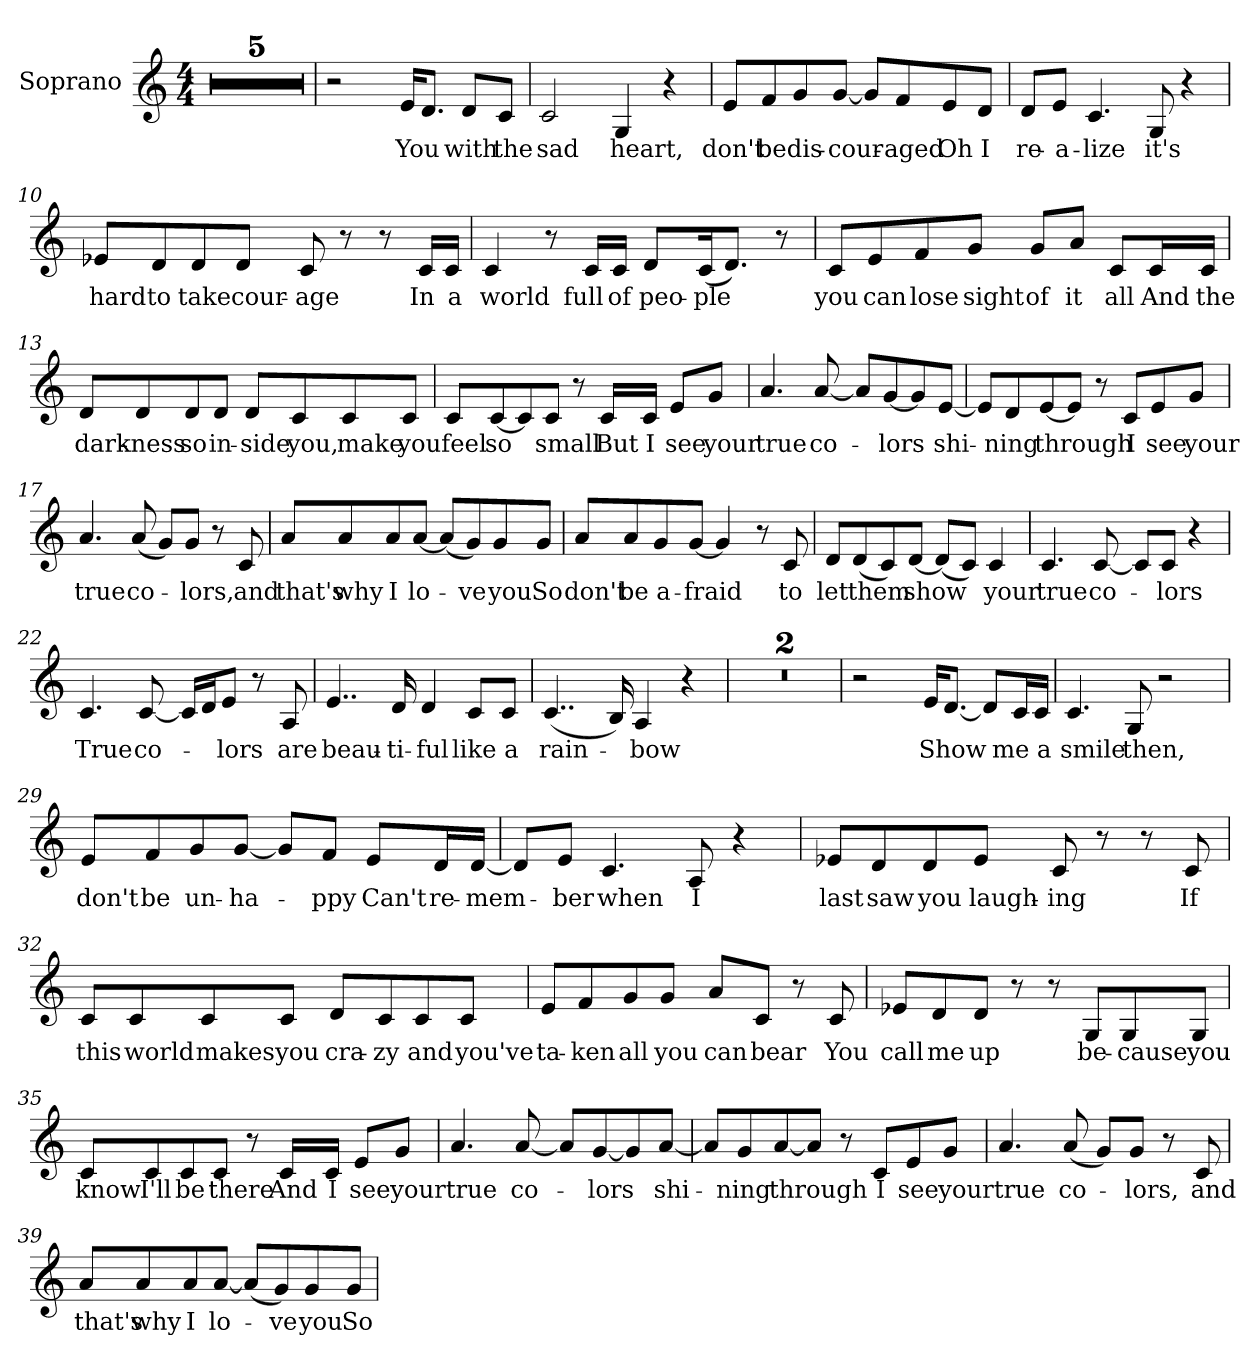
**kern	**text
*part1	*part1
*staff1	*staff1
*I"Soprano	*
*I'S.	*
*clefG2	*
*k[]	*
*M4/4	*
=1	=1
1r	.
=2	=2
1r	.
=3	=3
1r	.
=4	=4
1r	.
=5	=5
1r	.
=6	=6
2r	.
*MM85	*
!	!LO:LY:b
16e/KL	You
8.d/J	.
!	!LO:LY:b
8d/L	with
!	!LO:LY:b
8c/J	the
=7	=7
!	!LO:LY:b
2c/	sad
!	!LO:LY:b
4G/	heart,
4r	.
=8	=8
!	!LO:LY:b
8e/L	don't
!	!LO:LY:b
8f/	be
!	!LO:LY:b
8g/	dis-
!	!LO:LY:b
[8g/J	-cour-
8g/L]	.
!	!LO:LY:b
8f/	-aged
!	!LO:LY:b
8e/	Oh
!	!LO:LY:b
8d/J	I
!!LO:LB:g=z
=9	=9
!	!LO:LY:b
8d/L	re-
!	!LO:LY:b
8e/J	-a-
!	!LO:LY:b
4.c/	-lize
!	!LO:LY:b
8G/	it's
4r	.
=10	=10
!	!LO:LY:b
8e-X/L	hard
!	!LO:LY:b
8d/	to
!	!LO:LY:b
8d/	take
!	!LO:LY:b
8d/J	cour-
!	!LO:LY:b
8c/	-age
8r	.
8r	.
!	!LO:LY:b
16c/LL	In
!	!LO:LY:b
16c/JJ	a
=11	=11
!	!LO:LY:b
4c/	world
8r	.
!	!LO:LY:b
16c/LL	full
!	!LO:LY:b
16c/JJ	of
!	!LO:LY:b
8d/L	peo-
!	!LO:LY:b
(<16c/K	-ple
8.d/J)	.
8r	.
!!LO:LB:g=z
=12	=12
!	!LO:LY:b
8c/L	you
!	!LO:LY:b
8e/	can
!	!LO:LY:b
8f/	lose
!	!LO:LY:b
8g/J	sight
!	!LO:LY:b
8g/L	of
!	!LO:LY:b
8a/J	it
!	!LO:LY:b
8c/L	all
!	!LO:LY:b
16c/L	And
!	!LO:LY:b
16c/JJ	the
=13	=13
!	!LO:LY:b
8d/L	dark-
!	!LO:LY:b
8d/	-ness
!	!LO:LY:b
8d/	so
!	!LO:LY:b
8d/J	in-
!	!LO:LY:b
8d/L	-side
!	!LO:LY:b
8c/	you,
!	!LO:LY:b
8c/	make
!	!LO:LY:b
8c/J	you
!!LO:LB:g=z
=14	=14
!	!LO:LY:b
8c/L	feel
!	!LO:LY:b
[8c/	so
8c/]	.
!	!LO:LY:b
8c/J	small
8r	.
!	!LO:LY:b
16c/LL	But
!	!LO:LY:b
16c/JJ	I
!	!LO:LY:b
8e/L	see
!	!LO:LY:b
8g/J	your
=15	=15
!	!LO:LY:b
4.a/	true
!	!LO:LY:b
[8a/	co-
8a/L]	.
!	!LO:LY:b
[8g/	-lors
8g/]	.
!	!LO:LY:b
[8e/J	shi-
=16	=16
8e/L]	.
!	!LO:LY:b
8d/	-ning
!	!LO:LY:b
[8e/	through
8e/J]	.
8r	.
!	!LO:LY:b
8c/L	I
!	!LO:LY:b
8e/	see
!	!LO:LY:b
8g/J	your
!!LO:LB:g=z
=17	=17
!	!LO:LY:b
4.a/	true
!	!LO:LY:b
(<8a/	co-
8g/L)	.
!	!LO:LY:b
8g/J	-lors,
8r	.
!	!LO:LY:b
8c/	and
=18	=18
!	!LO:LY:b
8a/L	that's
!	!LO:LY:b
8a/	why
!	!LO:LY:b
8a/	I
!	!LO:LY:b
[8a/J	lo-
(<8a/L]	.
!	!LO:LY:b
8g/)	-ve
!	!LO:LY:b
8g/	you
!	!LO:LY:b
8g/J	So
=19	=19
!	!LO:LY:b
8a/L	don't
!	!LO:LY:b
8a/	be
!	!LO:LY:b
8g/	a-
!	!LO:LY:b
[8g/J	-fraid
4g/]	.
8r	.
!	!LO:LY:b
8c/	to
!!LO:LB:g=z
=20	=20
!	!LO:LY:b
8d/L	let
!	!LO:LY:b
(<8d/	them
8c/)	.
!	!LO:LY:b
[8d/J	show
(<8d/L]	.
8c/J)	.
!	!LO:LY:b
4c/	your
=21	=21
!	!LO:LY:b
4.c/	true
!	!LO:LY:b
[8c/	co-
8c/L]	.
!	!LO:LY:b
8c/J	-lors
4r	.
=22	=22
!	!LO:LY:b
4.c/	True
!	!LO:LY:b
[8c/	co-
16c/LL]	.
16d/J	.
!	!LO:LY:b
8e/J	-lors
8r	.
!	!LO:LY:b
8A/	are
=23	=23
!	!LO:LY:b
4..e/	beau-
!	!LO:LY:b
16d/	-ti-
!	!LO:LY:b
4d/	-ful
!	!LO:LY:b
8c/L	like
!	!LO:LY:b
8c/J	a
=24	=24
!	!LO:LY:b
(<4..c/	rain-
16B/)	.
!	!LO:LY:b
4A/	-bow
4r	.
!!LO:LB:g=z
=25	=25
1r	.
=26	=26
1r	.
=27	=27
2r	.
!	!LO:LY:b
16e/KL	Show
[8.d/J	.
8d/L]	.
!	!LO:LY:b
16c/L	me
!	!LO:LY:b
16c/JJ	a
=28	=28
!	!LO:LY:b
4.c/	smile
!	!LO:LY:b
8G/	then,
2r	.
=29	=29
!	!LO:LY:b
8e/L	don't
!	!LO:LY:b
8f/	be
!	!LO:LY:b
8g/	un-
!	!LO:LY:b
[8g/J	-ha-
8g/L]	.
!	!LO:LY:b
8f/J	-ppy
!	!LO:LY:b
8e/L	Can't
!	!LO:LY:b
16d/L	re-
!	!LO:LY:b
[16d/JJ	-mem-
=30	=30
8d/L]	.
!	!LO:LY:b
8e/J	-ber
!	!LO:LY:b
4.c/	when
!	!LO:LY:b
8A/	I
4r	.
!!LO:LB:g=z
=31	=31
!	!LO:LY:b
8e-X/L	last
!	!LO:LY:b
8d/	saw
!	!LO:LY:b
8d/	you
!	!LO:LY:b
8e-/J	laugh-
!	!LO:LY:b
8c/	-ing
8r	.
8r	.
!	!LO:LY:b
8c/	If
=32	=32
!	!LO:LY:b
8c/L	this
!	!LO:LY:b
8c/	world
!	!LO:LY:b
8c/	makes
!	!LO:LY:b
8c/J	you
!	!LO:LY:b
8d/L	cra-
!	!LO:LY:b
8c/	-zy
!	!LO:LY:b
8c/	and
!	!LO:LY:b
8c/J	you've
!!LO:PB:g=z
=33	=33
!	!LO:LY:b
8e/L	ta-
!	!LO:LY:b
8f/	-ken
!	!LO:LY:b
8g/	all
!	!LO:LY:b
8g/J	you
!	!LO:LY:b
8a/L	can
!	!LO:LY:b
8c/J	bear
8r	.
!	!LO:LY:b
8c/	You
=34	=34
!	!LO:LY:b
8e-X/L	call
!	!LO:LY:b
8d/	me
!	!LO:LY:b
8d/J	up
8r	.
8r	.
!	!LO:LY:b
8G/L	be-
!	!LO:LY:b
8G/	-cause
!	!LO:LY:b
8G/J	you
!!LO:LB:g=z
=35	=35
!	!LO:LY:b
8c/L	know
!	!LO:LY:b
8c/	I'll
!	!LO:LY:b
8c/	be
!	!LO:LY:b
8c/J	there
8r	.
!	!LO:LY:b
16c/LL	And
!	!LO:LY:b
16c/JJ	I
!	!LO:LY:b
8e/L	see
!	!LO:LY:b
8g/J	your
=36	=36
!	!LO:LY:b
4.a/	true
!	!LO:LY:b
[8a/	co-
8a/L]	.
!	!LO:LY:b
[8g/	-lors
8g/]	.
!	!LO:LY:b
[8a/J	shi-
=37	=37
8a/L]	.
!	!LO:LY:b
8g/	-ning
!	!LO:LY:b
[8a/	through
8a/J]	.
8r	.
!	!LO:LY:b
8c/L	I
!	!LO:LY:b
8e/	see
!	!LO:LY:b
8g/J	your
!!LO:LB:g=z
=38	=38
!	!LO:LY:b
4.a/	true
!	!LO:LY:b
(<8a/	co-
8g/L)	.
!	!LO:LY:b
8g/J	-lors,
8r	.
!	!LO:LY:b
8c/	and
=39	=39
!	!LO:LY:b
8a/L	that's
!	!LO:LY:b
8a/	why
!	!LO:LY:b
8a/	I
!	!LO:LY:b
[8a/J	lo-
(<8a/L]	.
!	!LO:LY:b
8g/)	-ve
!	!LO:LY:b
8g/	you
!	!LO:LY:b
8g/J	So
=	=
*-	*-
